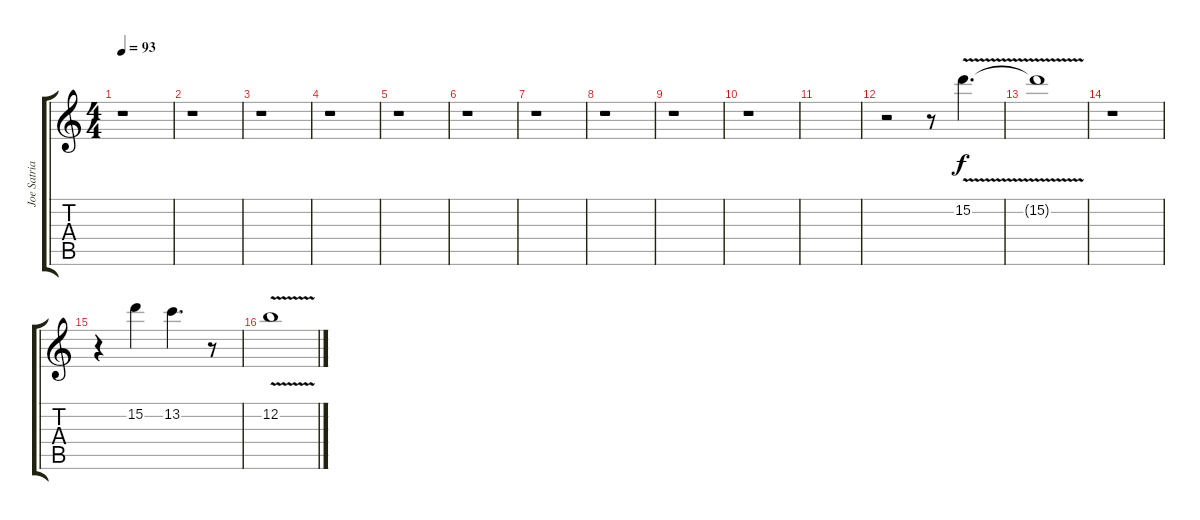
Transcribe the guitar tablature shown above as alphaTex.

\track ("Joe Satriani" "Joe Satria") {instrument overdrivenguitar}
\staff {score tabs}
\tuning (E4 B3 G3 D3 A2 E2) {hide}
\ts (4 4)
\tempo 93
\clef g2
\ks c
r.1{dy f} |
r.1 |
r.1 |
r.1 |
r.1 |
r.1 |
r.1 |
r.1 |
r.1 |
r.1 |
|
r.2 r.8 15.2{v}.4{d} |
15.2{v t}.1 |
r.1 |
r.4 15.2.4 13.2.4{d} r.8 |
12.2{v}.1
